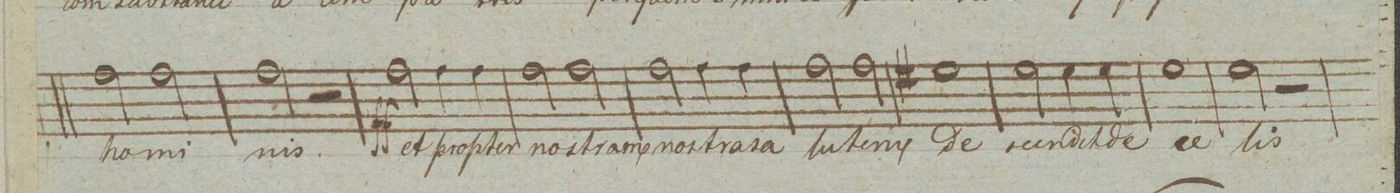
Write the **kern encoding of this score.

**kern	**text	**dynam
*I"Soprano.	*	*
*clefC1	*	*
*k[]	*	*
*met(c|)	*	*
*M4/4	*	*
2dd\	ho-	.
2dd\	-mi-	.
=52	=52	=52
2dd\	-nis	.
2r	.	.
=53	=53	=53
2dd\	et	ff
4dd\	prop-	.
4dd\	-ter	.
=54	=54	=54
2dd\	no-	.
2dd\	-stram	.
=55	=55	=55
2dd\	nos-	.
4dd\	-tra	.
4dd\	sa-	.
=56	=56	=56
2dd\	-lu-	.
2dd\	-tem	.
=57	=57	=57
1cc#X\	de-	.
=58	=58	=58
2cc\	-scen-	.
4cc\	-dit	.
4cc\	de	.
=59	=59	=59
1cc\	ce-	.
=60	=60	=60
2cc\	-lis	.
2r	.	.
=61	=61	=61
*-	*-	*-
